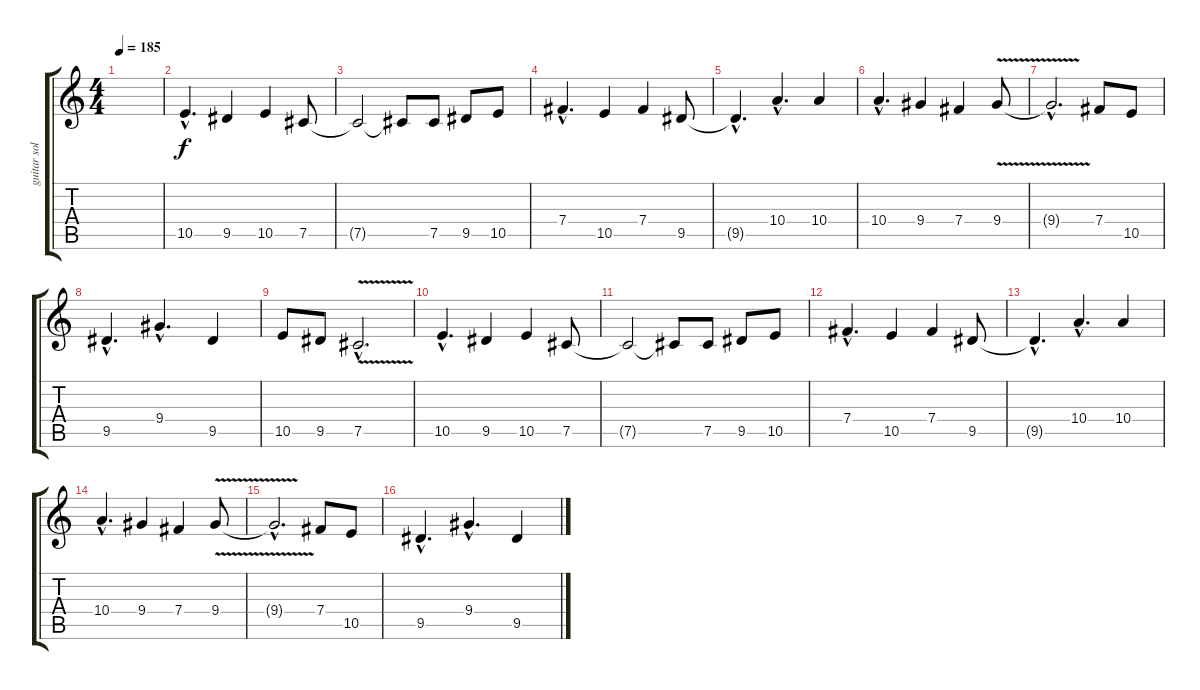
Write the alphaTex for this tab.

\track ("guitar solo" "guitar sol") {instrument distortionguitar}
\staff {score tabs}
\tuning (Db4 Ab3 E3 B2 Gb2 Db2) {hide}
\ts (4 4)
\tempo 185
\clef g2
\ks c
|
10.5{hac}.4{d} 9.5.4 10.5.4 7.5.8 |
7.5{t}.2 7.5{t}.8 7.5.8 9.5.8 10.5.8 |
7.4{hac}.4{d} 10.5.4 7.4.4 9.5.8 |
9.5{hac t}.4{d} 10.4{hac}.4{d} 10.4.4 |
10.4{hac}.4{d} 9.4.4 7.4.4 9.4{v}.8 |
9.4{hac t}.2{d} 7.4.8 10.5.8 |
9.5{hac}.4{d} 9.4{hac}.4{d} 9.5.4 |
10.5.8 9.5.8 7.5{v hac}.2{d} |
10.5{hac}.4{d} 9.5.4 10.5.4 7.5.8 |
7.5{t}.2 7.5{t}.8 7.5.8 9.5.8 10.5.8 |
7.4{hac}.4{d} 10.5.4 7.4.4 9.5.8 |
9.5{hac t}.4{d} 10.4{hac}.4{d} 10.4.4 |
10.4{hac}.4{d} 9.4.4 7.4.4 9.4{v}.8 |
9.4{hac t}.2{d} 7.4.8 10.5.8 |
9.5{hac}.4{d} 9.4{hac}.4{d} 9.5.4
